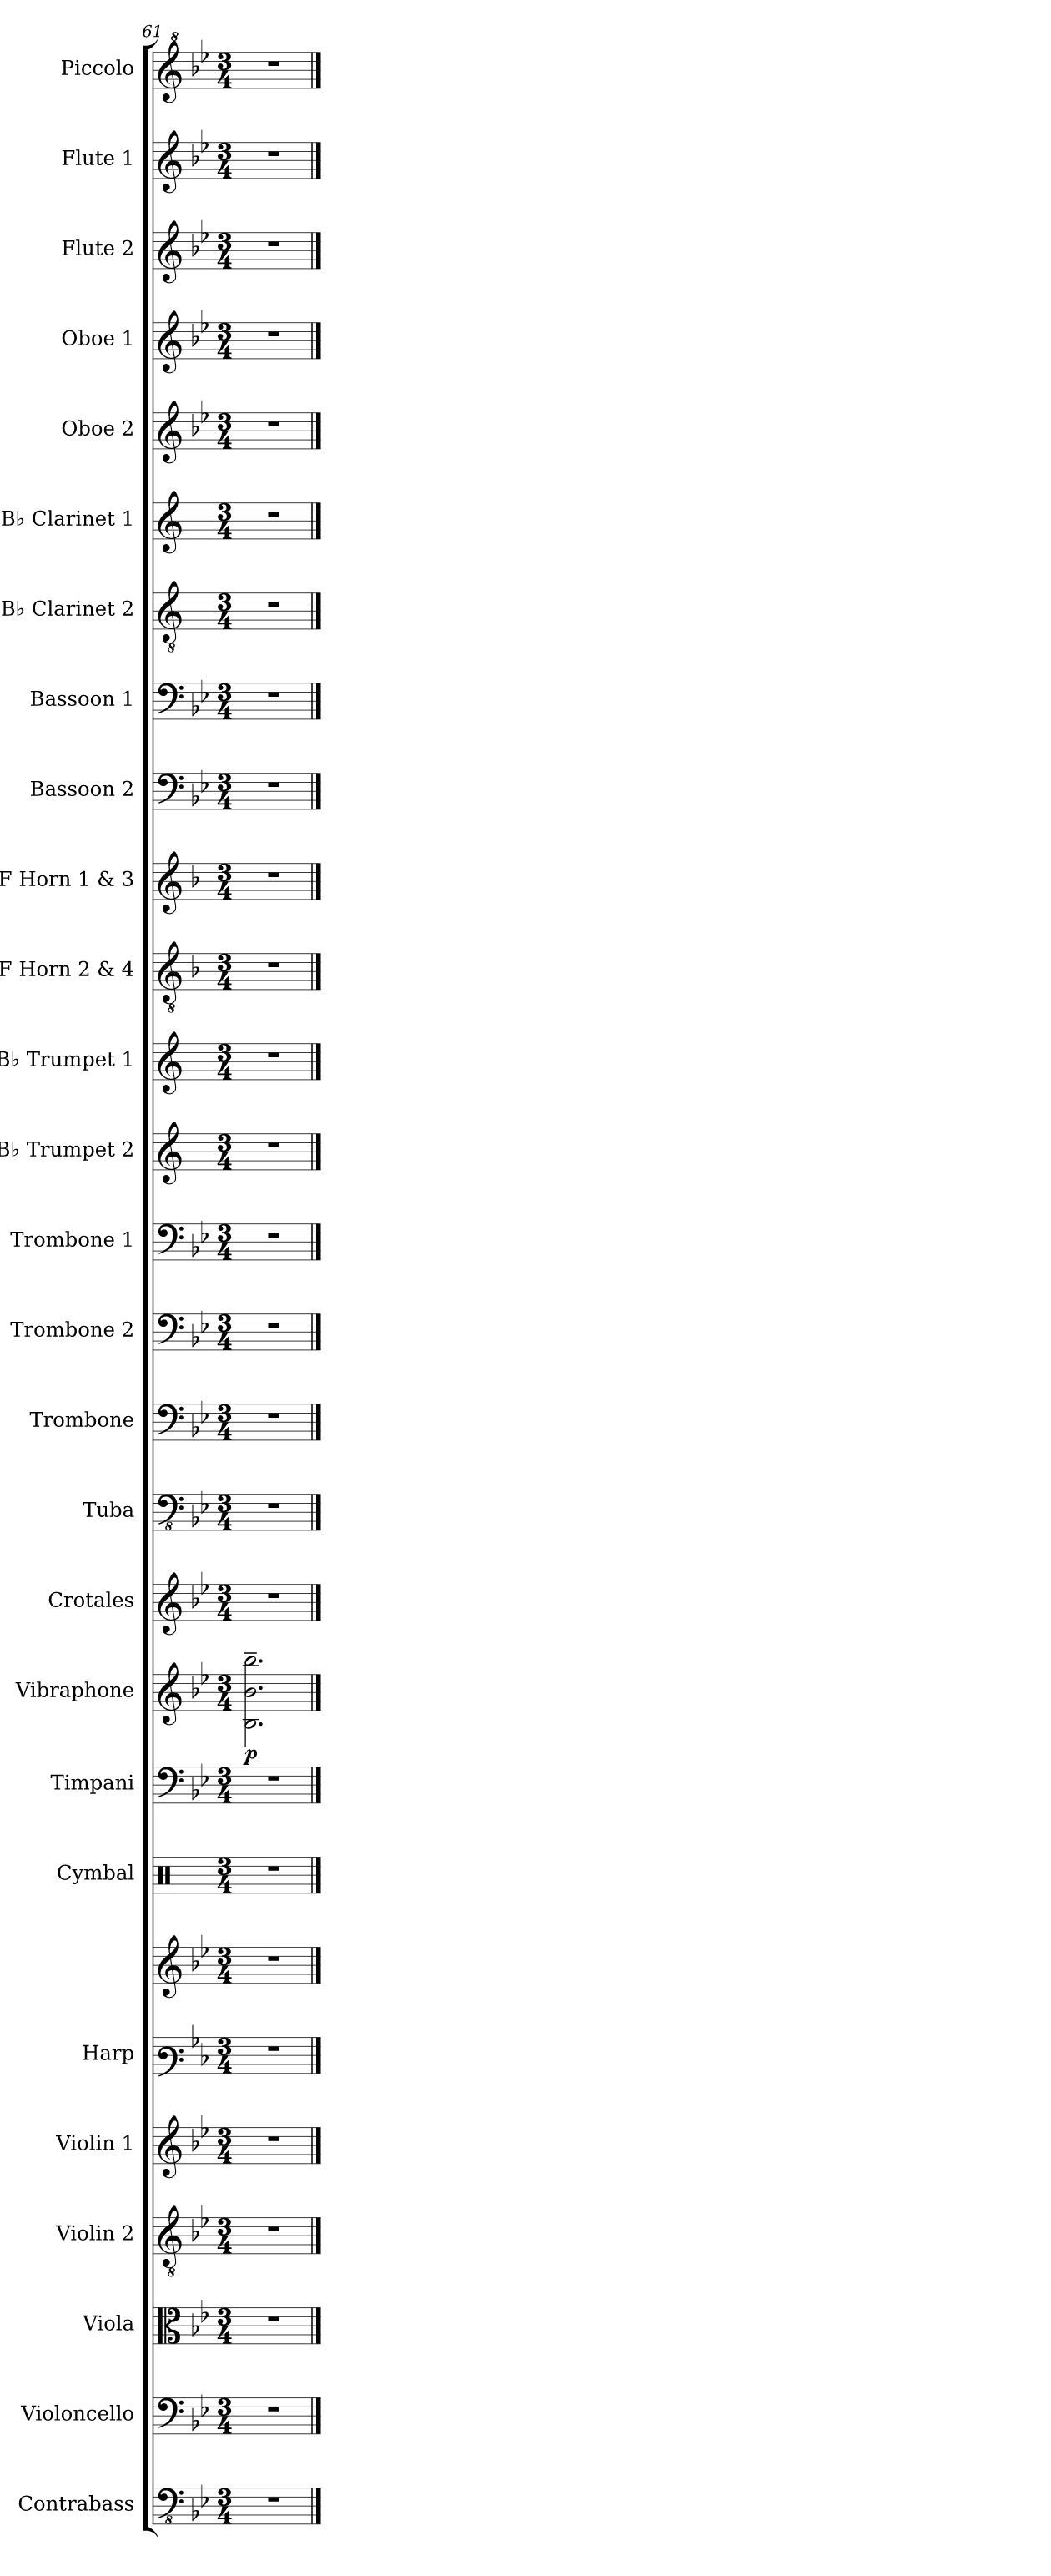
**kern	**kern	**kern	**kern	**kern	**kern	**kern	**kern	**kern	**kern	**dynam	**kern	**kern	**kern	**kern	**kern	**kern	**kern	**kern	**kern	**kern	**kern	**kern	**kern	**kern	**kern	**kern	**kern	**kern
*part27	*part26	*part25	*part24	*part23	*part22	*part22	*part21	*part20	*part19	*part19	*part18	*part17	*part16	*part15	*part14	*part13	*part12	*part11	*part10	*part9	*part8	*part7	*part6	*part5	*part4	*part3	*part2	*part1
*staff28	*staff27	*staff26	*staff25	*staff24	*staff23	*staff22	*staff21	*staff20	*staff19	*staff19	*staff18	*staff17	*staff16	*staff15	*staff14	*staff13	*staff12	*staff11	*staff10	*staff9	*staff8	*staff7	*staff6	*staff5	*staff4	*staff3	*staff2	*staff1
*I"Contrabass	*I"Violoncello	*I"Viola	*I"Violin 2	*I"Violin 1	*I"Harp	*	*I"Cymbal	*I"Timpani	*I"Vibraphone	*	*I"Crotales	*I"Tuba	*I"Trombone	*I"Trombone 2	*I"Trombone 1	*I"B♭ Trumpet 2	*I"B♭ Trumpet 1	*I"F Horn 2 &amp; 4	*I"F Horn 1 &amp; 3	*I"Bassoon 2	*I"Bassoon 1	*I"B♭ Clarinet 2	*I"B♭ Clarinet 1	*I"Oboe 2	*I"Oboe 1	*I"Flute 2	*I"Flute 1	*I"Piccolo
*I'Cb.	*I'Vc.	*I'Vla.	*I'Vln. 2	*I'Vln. 1	*I'Hrp.	*	*I'Cym.	*I'Timp.	*I'Vib.	*	*I'Cro.	*I'Tba.	*I'Tbn.	*I'Tbn. 2	*I'Tbn. 1	*I'B♭ Tpt. 2	*I'B♭ Tpt. 1	*I'F Hn. 2 4	*I'F Hn. 1 3	*I'Bsn. 2	*I'Bsn. 1	*I'B♭ Cl. 2	*I'B♭ Cl. 1	*I'Ob. 2	*I'Ob. 1	*I'Fl. 2	*I'Fl. 1	*I'Picc.
*clefFv4	*clefF4	*clefC3	*clefGv2	*clefG2	*clefF3	*clefG2	*clefX	*clefF4	*clefG2	*	*clefG2	*clefFv4	*clefF4	*clefF4	*clefF4	*clefG2	*clefG2	*clefGv2	*clefG2	*clefF4	*clefF4	*clefGv2	*clefG2	*clefG2	*clefG2	*clefG2	*clefG2	*clefG^2
*ITrd7c12	*	*	*	*	*	*	*	*	*	*	*ITrd-14c-24	*	*	*	*	*ITrd1c2	*ITrd1c2	*ITrd4c7	*ITrd4c7	*	*	*ITrd1c2	*ITrd1c2	*	*	*	*	*ITrd-7c-12
*k[b-e-]	*k[b-e-]	*k[b-e-]	*k[b-e-]	*k[b-e-]	*k[b-e-]	*k[b-e-]	*k[]	*k[b-e-]	*k[b-e-]	*	*k[b-e-]	*k[b-e-]	*k[b-e-]	*k[b-e-]	*k[b-e-]	*k[b-e-]	*k[b-e-]	*k[b-e-]	*k[b-e-]	*k[b-e-]	*k[b-e-]	*k[b-e-]	*k[b-e-]	*k[b-e-]	*k[b-e-]	*k[b-e-]	*k[b-e-]	*k[b-e-]
*M3/4	*M3/4	*M3/4	*M3/4	*M3/4	*M3/4	*M3/4	*M3/4	*M3/4	*M3/4	*	*M3/4	*M3/4	*M3/4	*M3/4	*M3/4	*M3/4	*M3/4	*M3/4	*M3/4	*M3/4	*M3/4	*M3/4	*M3/4	*M3/4	*M3/4	*M3/4	*M3/4	*M3/4
=61	=61	=61	=61	=61	=61	=61	=61	=61	=61	=61	=61	=61	=61	=61	=61	=61	=61	=61	=61	=61	=61	=61	=61	=61	=61	=61	=61	=61
!	!	!	!	!	!	!	!	!	!	!LO:DY:b	!	!	!	!	!	!	!	!	!	!	!	!	!	!	!	!	!	!
2.r	2.r	2.r	2.r	2.r	2.r	2.r	2.r	2.r	2.B-\~ 2.b-\~ 2.bb-\~	p	2.r	2.r	2.r	2.r	2.r	2.r	2.r	2.r	2.r	2.r	2.r	2.r	2.r	2.r	2.r	2.r	2.r	2.r
==	==	==	==	==	==	==	==	==	==	==	==	==	==	==	==	==	==	==	==	==	==	==	==	==	==	==	==	==
*-	*-	*-	*-	*-	*-	*-	*-	*-	*-	*-	*-	*-	*-	*-	*-	*-	*-	*-	*-	*-	*-	*-	*-	*-	*-	*-	*-	*-
